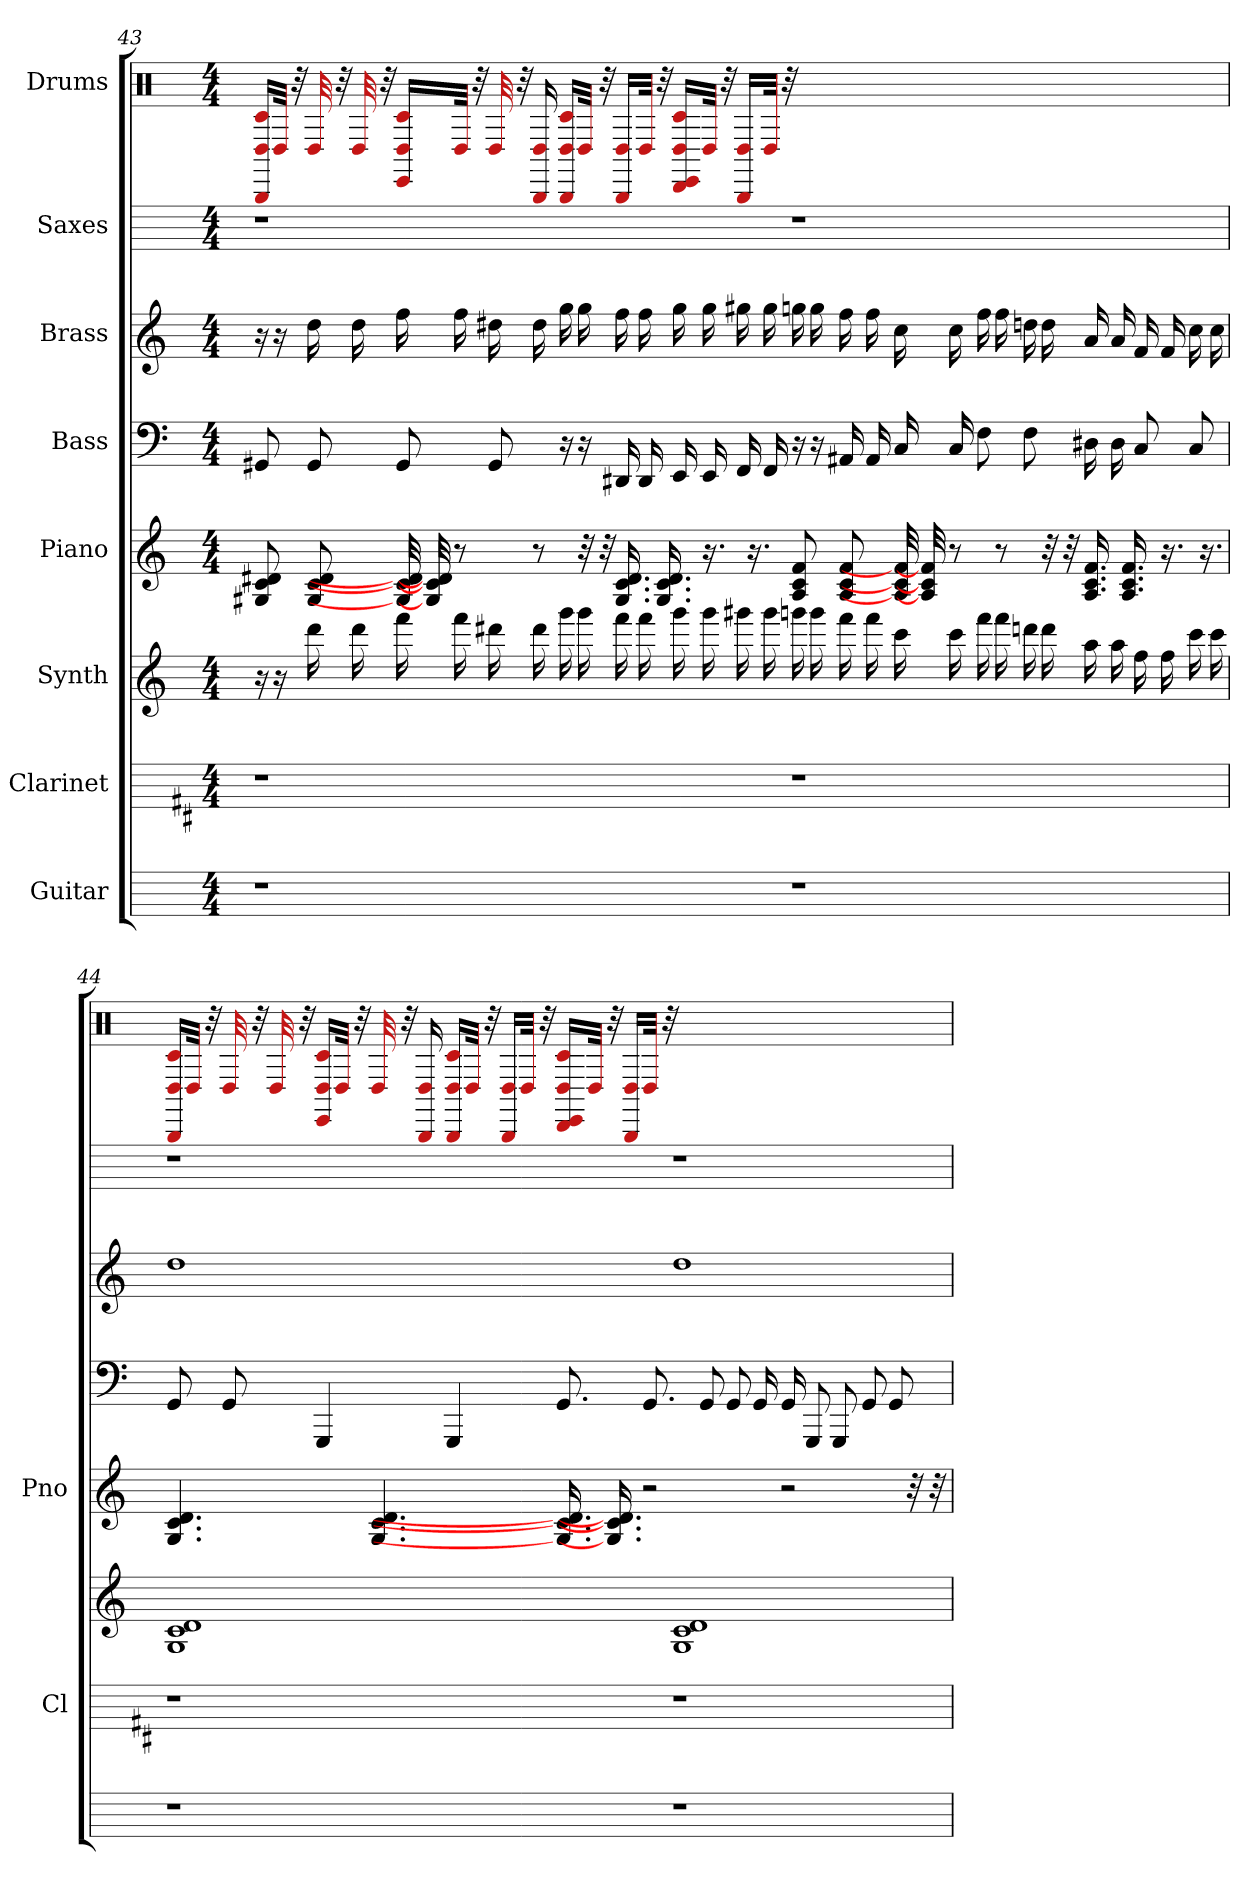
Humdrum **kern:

**kern	**kern	**kern	**kern	**kern	**kern	**kern	**kern
*part8	*part7	*part6	*part5	*part4	*part3	*part2	*part1
*staff8	*staff7	*staff6	*staff5	*staff4	*staff3	*staff2	*staff1
*I"Guitar	*I"Clarinet	*I"Synth	*I"Piano	*I"Bass	*I"Brass	*I"Saxes	*I"Drums
*	*I'Cl	*	*I'Pno	*	*	*	*
*	*	*	*	*	*	*	*clefX
*	*ITrd1c2	*	*	*	*	*ITrd8c14	*
*k[]	*k[]	*k[]	*k[]	*k[]	*k[]	*k[]	*k[]
*M4/4	*M4/4	*M4/4	*M4/4	*M4/4	*M4/4	*M4/4	*M4/4
=43	=43	=43	=43	=43	=43	=43	=43
1r	1r	16r	8d# 8c 8G#	8GG#	16r	1r	16BBB/ 16D#/ 16c/LL
.	.	16r	.	.	16r	.	32D#/JJk
.	.	.	.	.	.	.	32r
.	.	16ddd	8d# 8c 8G#	8GG#	16dd	.	32D#
.	.	.	.	.	.	.	32r
.	.	16ddd	.	.	16dd	.	32D#
.	.	.	.	.	.	.	32r
.	.	16fff	32d#] 32c] 32G#]	8GG#	16ff	.	16EE/ 16D#/ 16c/LL
.	.	.	32d#] 32c] 32G#]	.	.	.	.
.	.	16fff	8r	.	16ff	.	32D#/JJk
.	.	.	.	.	.	.	32r
.	.	16ddd#	.	8GG#	16dd#	.	32D#
.	.	.	.	.	.	.	32r
.	.	16ddd#	8r	.	16dd#	.	16BBB 16D#
.	.	16ggg	.	16r	16gg	.	16BBB/ 16D#/ 16c/LL
.	.	16ggg	32r	16r	16gg	.	32D#/JJk
.	.	.	32r	.	.	.	32r
.	.	16fff	16.d# 16.c 16.G#	16DD#	16ff	.	16BBB/ 16D#/LL
.	.	16fff	.	16DD#	16ff	.	32D#/JJk
.	.	.	16.d# 16.c 16.G#	.	.	.	32r
.	.	16ggg	.	16EE	16gg	.	16DD#/ 16EE/ 16D#/ 16c/LL
.	.	16ggg	16.r	16EE	16gg	.	32D#/JJk
.	.	.	.	.	.	.	32r
.	.	16ggg#	.	16FF	16gg#	.	16BBB/ 16D#/LL
.	.	.	16.r	.	.	.	.
.	.	16ggg#	.	16FF	16gg#	.	32D#/JJk
.	.	.	.	.	.	.	32r
1r	1r	16ggg	8f 8c 8A	16r	16gg	1r	1ryy
.	.	16ggg	.	16r	16gg	.	.
.	.	16fff	8f 8c 8A	16AA#	16ff	.	.
.	.	16fff	.	16AA#	16ff	.	.
.	.	16ccc	32f] 32c] 32A]	16C	16cc	.	.
.	.	.	32f] 32c] 32A]	.	.	.	.
.	.	16ccc	8r	16C	16cc	.	.
.	.	16fff	.	8F	16ff	.	.
.	.	16fff	8r	.	16ff	.	.
.	.	16ddd	.	8F	16dd	.	.
.	.	16ddd	32r	.	16dd	.	.
.	.	.	32r	.	.	.	.
.	.	16aa	16.f 16.c 16.A	16D#	16a	.	.
.	.	16aa	.	16D#	16a	.	.
.	.	.	16.f 16.c 16.A	.	.	.	.
.	.	16ff	.	8C	16f	.	.
.	.	16ff	16.r	.	16f	.	.
.	.	16ccc	.	8C	16cc	.	.
.	.	.	16.r	.	.	.	.
.	.	16ccc	.	.	16cc	.	.
=44	=44	=44	=44	=44	=44	=44	=44
1r	1r	1c 1d 1G	4.c 4.d 4.G	8GG	1dd	1r	16BBB/ 16D#/ 16c/LL
.	.	.	.	.	.	.	32D#/JJk
.	.	.	.	.	.	.	32r
.	.	.	.	8GG	.	.	32D#
.	.	.	.	.	.	.	32r
.	.	.	.	.	.	.	32D#
.	.	.	.	.	.	.	32r
.	.	.	.	4GGG	.	.	16EE/ 16D#/ 16c/LL
.	.	.	.	.	.	.	32D#/JJk
.	.	.	.	.	.	.	32r
.	.	.	4.c 4.d 4.G	.	.	.	32D#
.	.	.	.	.	.	.	32r
.	.	.	.	.	.	.	16BBB 16D#
.	.	.	.	4GGG	.	.	16BBB/ 16D#/ 16c/LL
.	.	.	.	.	.	.	32D#/JJk
.	.	.	.	.	.	.	32r
.	.	.	.	.	.	.	16BBB/ 16D#/LL
.	.	.	.	.	.	.	32D#/JJk
.	.	.	.	.	.	.	32r
.	.	.	16.c] 16.d] 16.G]	8.GG	.	.	16DD#/ 16EE/ 16D#/ 16c/LL
.	.	.	.	.	.	.	32D#/JJk
.	.	.	16.c] 16.d] 16.G]	.	.	.	32r
.	.	.	.	.	.	.	16BBB/ 16D#/LL
.	.	.	2r	8.GG	.	.	32D#/JJk
.	.	.	.	.	.	.	32r
1r	1r	1c 1d 1G	.	.	1dd	1r	1ryy
.	.	.	.	8GG	.	.	.
.	.	.	.	8GG	.	.	.
.	.	.	.	16GG	.	.	.
.	.	.	2r	16GG	.	.	.
.	.	.	.	8GGG	.	.	.
.	.	.	.	8GGG	.	.	.
.	.	.	.	8GG	.	.	.
.	.	.	.	8GG	.	.	.
.	.	.	32r	.	.	.	.
.	.	.	32r	.	.	.	.
=	=	=	=	=	=	=	=
*-	*-	*-	*-	*-	*-	*-	*-
